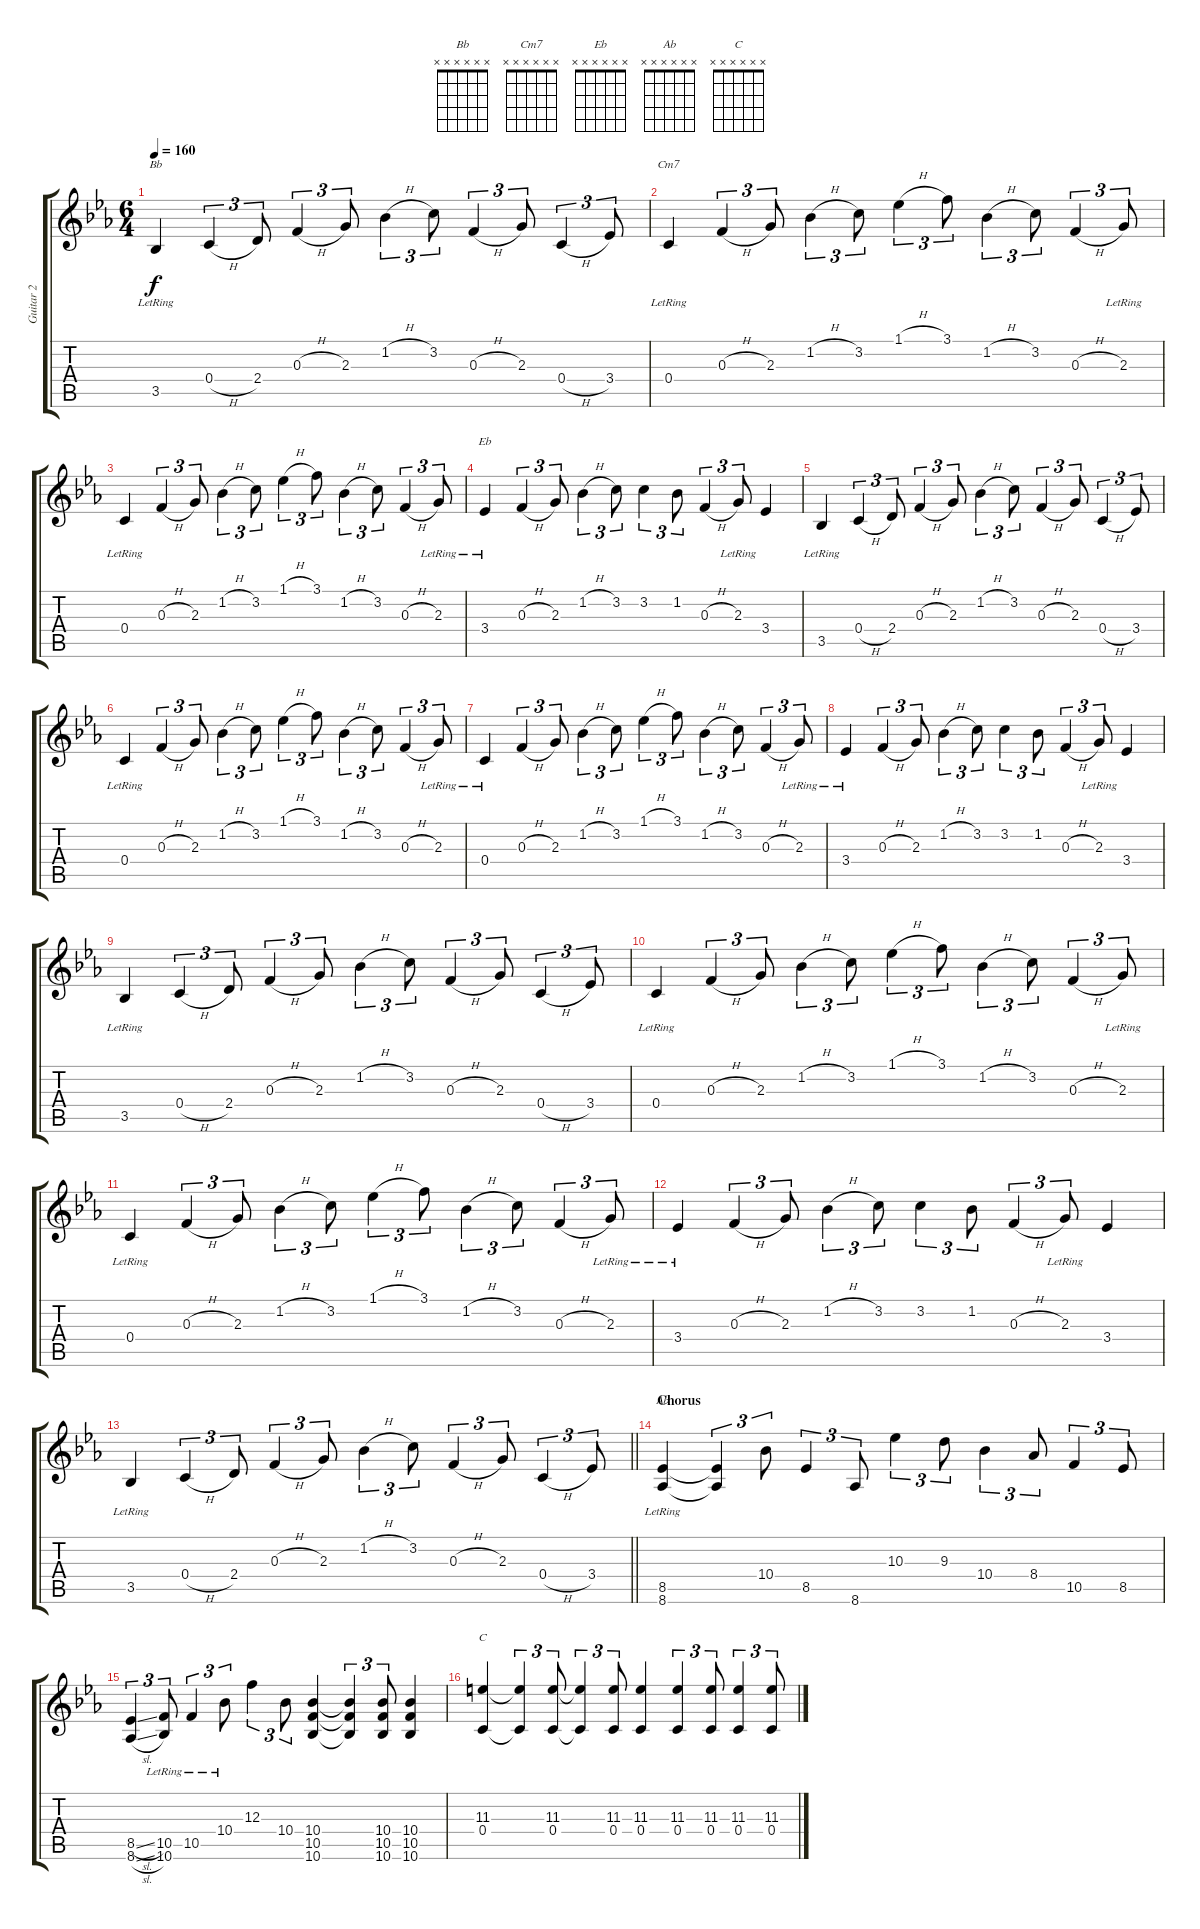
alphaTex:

\track ("Guitar 2" "Guitar 2") {instrument acousticguitarsteel}
\staff {score tabs}
\tuning (D4 A3 F3 C3 G2 C2) {hide}
\chord ("Bb" x x x x x x)
\chord ("Cm7" x x x x x x)
\chord ("Eb" x x x x x x)
\chord ("Ab" x x x x x x)
\chord ("C" x x x x x x)
\ts (6 4)
\tempo 160
\clef g2
\ks cminor
3.5{lr}.4{ch "Bb" dy f} 0.4{h}.4{tu (3 2)} 2.4.8{tu (3 2)} 0.3{h}.4{tu (3 2)} 2.3.8{tu (3 2)} 1.2{h}.4{tu (3 2)} 3.2.8{tu (3 2)} 0.3{h}.4{tu (3 2)} 2.3.8{tu (3 2)} 0.4{h}.4{tu (3 2)} 3.4.8{tu (3 2)} |
0.4{lr}.4{ch "Cm7"} 0.3{h}.4{tu (3 2)} 2.3.8{tu (3 2)} 1.2{h}.4{tu (3 2)} 3.2.8{tu (3 2)} 1.1{h}.4{tu (3 2)} 3.1.8{tu (3 2)} 1.2{h}.4{tu (3 2)} 3.2.8{tu (3 2)} 0.3{h}.4{tu (3 2)} 2.3{lr}.8{tu (3 2)} |
0.4{lr}.4 0.3{h}.4{tu (3 2)} 2.3.8{tu (3 2)} 1.2{h}.4{tu (3 2)} 3.2.8{tu (3 2)} 1.1{h}.4{tu (3 2)} 3.1.8{tu (3 2)} 1.2{h}.4{tu (3 2)} 3.2.8{tu (3 2)} 0.3{h}.4{tu (3 2)} 2.3{lr}.8{tu (3 2)} |
3.4{lr}.4{ch "Eb"} 0.3{h}.4{tu (3 2)} 2.3.8{tu (3 2)} 1.2{h}.4{tu (3 2)} 3.2.8{tu (3 2)} 3.2.4{tu (3 2)} 1.2.8{tu (3 2)} 0.3{h}.4{tu (3 2)} 2.3{lr}.8{tu (3 2)} 3.4.4 |
3.5{lr}.4 0.4{h}.4{tu (3 2)} 2.4.8{tu (3 2)} 0.3{h}.4{tu (3 2)} 2.3.8{tu (3 2)} 1.2{h}.4{tu (3 2)} 3.2.8{tu (3 2)} 0.3{h}.4{tu (3 2)} 2.3.8{tu (3 2)} 0.4{h}.4{tu (3 2)} 3.4.8{tu (3 2)} |
0.4{lr}.4 0.3{h}.4{tu (3 2)} 2.3.8{tu (3 2)} 1.2{h}.4{tu (3 2)} 3.2.8{tu (3 2)} 1.1{h}.4{tu (3 2)} 3.1.8{tu (3 2)} 1.2{h}.4{tu (3 2)} 3.2.8{tu (3 2)} 0.3{h}.4{tu (3 2)} 2.3{lr}.8{tu (3 2)} |
0.4{lr}.4 0.3{h}.4{tu (3 2)} 2.3.8{tu (3 2)} 1.2{h}.4{tu (3 2)} 3.2.8{tu (3 2)} 1.1{h}.4{tu (3 2)} 3.1.8{tu (3 2)} 1.2{h}.4{tu (3 2)} 3.2.8{tu (3 2)} 0.3{h}.4{tu (3 2)} 2.3{lr}.8{tu (3 2)} |
3.4{lr}.4 0.3{h}.4{tu (3 2)} 2.3.8{tu (3 2)} 1.2{h}.4{tu (3 2)} 3.2.8{tu (3 2)} 3.2.4{tu (3 2)} 1.2.8{tu (3 2)} 0.3{h}.4{tu (3 2)} 2.3{lr}.8{tu (3 2)} 3.4.4 |
3.5{lr}.4 0.4{h}.4{tu (3 2)} 2.4.8{tu (3 2)} 0.3{h}.4{tu (3 2)} 2.3.8{tu (3 2)} 1.2{h}.4{tu (3 2)} 3.2.8{tu (3 2)} 0.3{h}.4{tu (3 2)} 2.3.8{tu (3 2)} 0.4{h}.4{tu (3 2)} 3.4.8{tu (3 2)} |
0.4{lr}.4 0.3{h}.4{tu (3 2)} 2.3.8{tu (3 2)} 1.2{h}.4{tu (3 2)} 3.2.8{tu (3 2)} 1.1{h}.4{tu (3 2)} 3.1.8{tu (3 2)} 1.2{h}.4{tu (3 2)} 3.2.8{tu (3 2)} 0.3{h}.4{tu (3 2)} 2.3{lr}.8{tu (3 2)} |
0.4{lr}.4 0.3{h}.4{tu (3 2)} 2.3.8{tu (3 2)} 1.2{h}.4{tu (3 2)} 3.2.8{tu (3 2)} 1.1{h}.4{tu (3 2)} 3.1.8{tu (3 2)} 1.2{h}.4{tu (3 2)} 3.2.8{tu (3 2)} 0.3{h}.4{tu (3 2)} 2.3{lr}.8{tu (3 2)} |
3.4{lr}.4 0.3{h}.4{tu (3 2)} 2.3.8{tu (3 2)} 1.2{h}.4{tu (3 2)} 3.2.8{tu (3 2)} 3.2.4{tu (3 2)} 1.2.8{tu (3 2)} 0.3{h}.4{tu (3 2)} 2.3{lr}.8{tu (3 2)} 3.4.4 |
\barLineRight lightlight
3.5{lr}.4 0.4{h}.4{tu (3 2)} 2.4.8{tu (3 2)} 0.3{h}.4{tu (3 2)} 2.3.8{tu (3 2)} 1.2{h}.4{tu (3 2)} 3.2.8{tu (3 2)} 0.3{h}.4{tu (3 2)} 2.3.8{tu (3 2)} 0.4{h}.4{tu (3 2)} 3.4.8{tu (3 2)} |
\section ("" "Chorus")
(8.5{lr} 8.6{lr}).4{ch "Ab"} (8.5{t} 8.6{t}).4{tu (3 2)} 10.4.8{tu (3 2)} 8.5.4{tu (3 2)} 8.6.8{tu (3 2)} 10.3.4{tu (3 2)} 9.3.8{tu (3 2)} 10.4.4{tu (3 2)} 8.4.8{tu (3 2)} 10.5.4{tu (3 2)} 8.5.8{tu (3 2)} |
(8.5{sl} 8.6{sl}).4{tu (3 2)} (10.5{lr} 10.6{lr}).8{tu (3 2)} 10.5{lr}.4{tu (3 2)} 10.4{lr}.8{tu (3 2)} 12.3.4{tu (3 2)} 10.4.8{tu (3 2)} (10.4 10.5 10.6).4 (10.4{t} 10.5{t} 10.6{t}).4{tu (3 2)} (10.4 10.5 10.6).8{tu (3 2)} (10.4 10.5 10.6).4 |
(11.3 0.4).4{ch "C"} (11.3{t} 0.4{t}).4{tu (3 2)} (11.3 0.4).8{tu (3 2)} (11.3{t} 0.4{t}).4{tu (3 2)} (11.3 0.4).8{tu (3 2)} (11.3 0.4).4 (11.3 0.4).4{tu (3 2)} (11.3 0.4).8{tu (3 2)} (11.3 0.4).4{tu (3 2)} (11.3 0.4).8{tu (3 2)}
